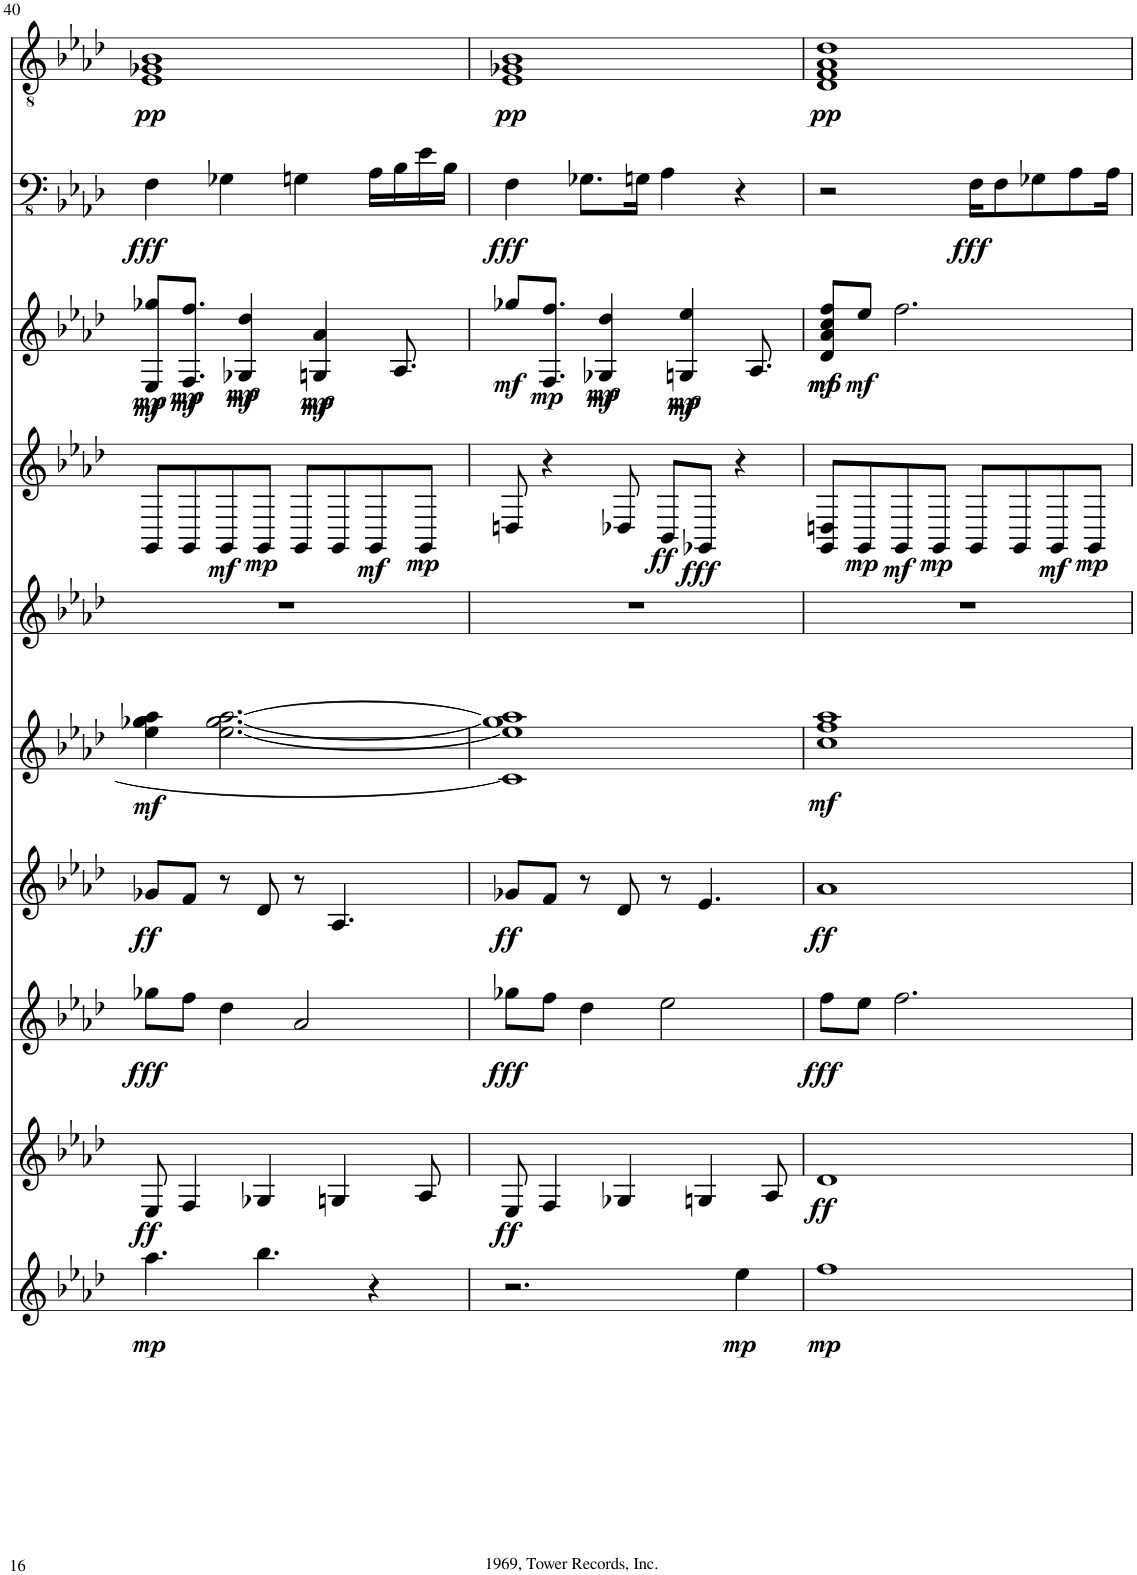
**kern	**dynam	**kern	**dynam	**kern	**dynam	**kern	**dynam	**kern	**dynam	**kern	**kern	**dynam	**kern	**dynam	**kern	**dynam	**kern	**dynam
*part10	*part10	*part9	*part9	*part8	*part8	*part7	*part7	*part6	*part6	*part5	*part4	*part4	*part3	*part3	*part2	*part2	*part1	*part1
*staff10	*staff10	*staff9	*staff9	*staff8	*staff8	*staff7	*staff7	*staff6	*staff6	*staff5	*staff4	*staff4	*staff3	*staff3	*staff2	*staff2	*staff1	*staff1
*I"Vocals	*	*I"Trombone	*	*I"Trumpet	*	*I"Sax	*	*I"Organ	*	*I"Piano interlude	*I"Piano	*	*I"Brass	*	*I"Bass	*	*I"Jazz Guitar	*
*	*	*I'Trb	*	*I'Tpt	*	*	*	*	*	*I'Pno	*I'Pno	*	*I'Brs	*	*	*	*	*
!!LO:PB:g=z
*clefG2	*	*clefG2	*	*clefG2	*	*clefG2	*	*clefG2	*	*clefG2	*clefG2	*	*clefG2	*	*clefFv4	*	*clefGv2	*
*	*	*	*	*Trd1c2	*	*Trd5c9	*	*	*	*	*	*	*	*	*	*	*	*
*k[b-e-a-d-]	*	*k[b-e-a-d-]	*	*k[b-e-a-d-]	*	*k[b-e-a-d-]	*	*k[b-e-a-d-]	*	*k[b-e-a-d-]	*k[b-e-a-d-]	*	*k[b-e-a-d-]	*	*k[b-e-a-d-]	*	*k[b-e-a-d-]	*
*M4/4	*	*M4/4	*	*M4/4	*	*M4/4	*	*M4/4	*	*M4/4	*M4/4	*	*M4/4	*	*M4/4	*	*M4/4	*
=40	=40	=40	=40	=40	=40	=40	=40	=40	=40	=40	=40	=40	=40	=40	=40	=40	=40	=40
!	!LO:DY:b	!	!LO:DY:b	!	!LO:DY:b	!	!LO:DY:b	!	!LO:DY:b	!	!	!	!	!LO:DY:b	!	!	!	!
!	!	!	!	!	!	!	!	!	!	!	!	!	!	!LO:DY:n=1:b	!	!LO:DY:b	!	!LO:DY:b
4.aa-\	mp	8E-/	ff	8gg-X\L	fff	8g-X/L	ff	4ee-\ 4gg-X\ 4aa-\	mf	1r	8GG/L	.	8E-/ 8gg-X/L	mf mp	4FF\	fff	1E- 1G-X 1B-	pp
!	!	!	!	!	!	!	!	!	!	!	!	!	!	!LO:DY:n=2:b	!	!	!	!
!	!	!	!	!	!	!	!	!	!	!	!	!	!	!LO:DY:n=3:b	!	!	!	!
.	.	4F/	.	8ff\J	.	8f/J	.	.	.	.	8GG/	.	8.F/ 8.ff/J	mf mp	.	.	.	.
!	!	!	!	!	!	!	!	!	!	!	!	!LO:DY:b	!	!	!	!	!	!
.	.	.	.	4dd-\	.	8r	.	[2.ee-\ [2.gg-\ [2.aa-\	.	.	8GG/	mf	.	.	4GG-X\	.	.	.
!	!	!	!	!	!	!	!	!	!	!	!	!	!	!LO:DY:n=4:b	!	!	!	!
!	!	!	!	!	!	!	!	!	!	!	!	!	!	!LO:DY:n=5:b	!	!	!	!
.	.	.	.	.	.	.	.	.	.	.	.	.	4G-X/ 4dd-/	mf mp	.	.	.	.
!	!	!	!	!	!	!	!	!	!	!	!	!LO:DY:b	!	!	!	!	!	!
4.bb-\	.	4G-X/	.	.	.	8d-/	.	.	.	.	8GG/J	mp	.	.	.	.	.	.
.	.	.	.	2a-/	.	8r	.	.	.	.	8GG/L	.	.	.	4GGn\	.	.	.
!	!	!	!	!	!	!	!	!	!	!	!	!	!	!LO:DY:n=6:b	!	!	!	!
!	!	!	!	!	!	!	!	!	!	!	!	!	!	!LO:DY:n=7:b	!	!	!	!
.	.	.	.	.	.	.	.	.	.	.	.	.	4Gn/ 4a-/	mf mp	.	.	.	.
.	.	4Gn/	.	.	.	4.A-/	.	.	.	.	8GG/	.	.	.	.	.	.	.
!	!	!	!	!	!	!	!	!	!	!	!	!LO:DY:b	!	!	!	!	!	!
4r	.	.	.	.	.	.	.	.	.	.	8GG/	mf	.	.	16AA-\LL	.	.	.
.	.	.	.	.	.	.	.	.	.	.	.	.	8.A-/	.	16BB-\	.	.	.
!	!	!	!	!	!	!	!	!	!	!	!	!LO:DY:b	!	!	!	!	!	!
.	.	8A-/	.	.	.	.	.	.	.	.	8GG/J	mp	.	.	16E-\	.	.	.
.	.	.	.	.	.	.	.	.	.	.	.	.	.	.	16BB-\JJ	.	.	.
=41	=41	=41	=41	=41	=41	=41	=41	=41	=41	=41	=41	=41	=41	=41	=41	=41	=41	=41
!	!	!	!LO:DY:b	!	!LO:DY:b	!	!LO:DY:b	!	!	!	!	!	!	!LO:DY:b	!	!LO:DY:b	!	!LO:DY:b
2.r	.	8E-/	ff	8gg-X\L	fff	8g-X/L	ff	1c-] 1ee-] 1gg-] 1aa-]	.	1r	8Dn/	.	8gg-X/L	mf	4FF\	fff	1E- 1G-X 1B-	pp
!	!	!	!	!	!	!	!	!	!	!	!	!	!	!LO:DY:b	!	!	!	!
.	.	4F/	.	8ff\J	.	8f/J	.	.	.	.	4r	.	8.F/ 8.ff/J	mp	.	.	.	.
.	.	.	.	4dd-\	.	8r	.	.	.	.	.	.	.	.	8.GG-X\L	.	.	.
!	!	!	!	!	!	!	!	!	!	!	!	!	!	!LO:DY:b	!	!	!	!
!	!	!	!	!	!	!	!	!	!	!	!	!	!	!LO:DY:n=1:b	!	!	!	!
.	.	.	.	.	.	.	.	.	.	.	.	.	4G-X/ 4dd-/	mf mp	.	.	.	.
.	.	4G-X/	.	.	.	8d-/	.	.	.	.	8D-X/	.	.	.	.	.	.	.
.	.	.	.	.	.	.	.	.	.	.	.	.	.	.	16GGn\Jk	.	.	.
!	!	!	!	!	!	!	!	!	!	!	!	!LO:DY:b	!	!	!	!	!	!
.	.	.	.	2ee-\	.	8r	.	.	.	.	8BB-/L	ff	.	.	4AA-\	.	.	.
!	!	!	!	!	!	!	!	!	!	!	!	!	!	!LO:DY:n=2:b	!	!	!	!
!	!	!	!	!	!	!	!	!	!	!	!	!	!	!LO:DY:n=3:b	!	!	!	!
.	.	.	.	.	.	.	.	.	.	.	.	.	4Gn/ 4ee-/	mf mp	.	.	.	.
!	!	!	!	!	!	!	!	!	!	!	!	!LO:DY:b	!	!	!	!	!	!
.	.	4Gn/	.	.	.	4.e-/	.	.	.	.	8GG-X/J	fff	.	.	.	.	.	.
!	!LO:DY:b	!	!	!	!	!	!	!	!	!	!	!	!	!	!	!	!	!
4ee-\	mp	.	.	.	.	.	.	.	.	.	4r	.	.	.	4r	.	.	.
.	.	.	.	.	.	.	.	.	.	.	.	.	8.A-/	.	.	.	.	.
.	.	8A-/	.	.	.	.	.	.	.	.	.	.	.	.	.	.	.	.
=42	=42	=42	=42	=42	=42	=42	=42	=42	=42	=42	=42	=42	=42	=42	=42	=42	=42	=42
!	!LO:DY:b	!	!LO:DY:b	!	!LO:DY:b	!	!LO:DY:b	!	!LO:DY:b	!	!	!	!	!LO:DY:b	!	!	!	!
!	!	!	!	!	!	!	!	!	!	!	!	!	!	!LO:DY:n=1:b	!	!	!	!LO:DY:b
1ff	mp	1d-	ff	8ff\L	fff	1a-	ff	1cc 1ff 1aa-	mf	1r	8GG/ 8Dn/L	.	8d-/ 8a-/ 8cc/ 8ff/L	mf mp	2r	.	1D- 1F 1A- 1d-	pp
!	!	!	!	!	!	!	!	!	!	!	!	!LO:DY:b	!	!LO:DY:n=2:b	!	!	!	!
.	.	.	.	8ee-\J	.	.	.	.	.	.	8GG/	mp	8ee-/J	mf	.	.	.	.
!	!	!	!	!	!	!	!	!	!	!	!	!LO:DY:b	!	!	!	!	!	!
.	.	.	.	2.ff\	.	.	.	.	.	.	8GG/	mf	2.ff\	.	.	.	.	.
!	!	!	!	!	!	!	!	!	!	!	!	!LO:DY:b	!	!	!	!	!	!
.	.	.	.	.	.	.	.	.	.	.	8GG/J	mp	.	.	.	.	.	.
!	!	!	!	!	!	!	!	!	!	!	!	!	!	!	!	!LO:DY:b	!	!
.	.	.	.	.	.	.	.	.	.	.	8GG/L	.	.	.	16FF\KL	fff	.	.
.	.	.	.	.	.	.	.	.	.	.	.	.	.	.	8FF\	.	.	.
.	.	.	.	.	.	.	.	.	.	.	8GG/	.	.	.	.	.	.	.
.	.	.	.	.	.	.	.	.	.	.	.	.	.	.	8GG-X\	.	.	.
!	!	!	!	!	!	!	!	!	!	!	!	!LO:DY:b	!	!	!	!	!	!
.	.	.	.	.	.	.	.	.	.	.	8GG/	mf	.	.	.	.	.	.
.	.	.	.	.	.	.	.	.	.	.	.	.	.	.	8AA-\	.	.	.
!	!	!	!	!	!	!	!	!	!	!	!	!LO:DY:b	!	!	!	!	!	!
.	.	.	.	.	.	.	.	.	.	.	8GG/J	mp	.	.	.	.	.	.
.	.	.	.	.	.	.	.	.	.	.	.	.	.	.	16AA-\Jk	.	.	.
=	=	=	=	=	=	=	=	=	=	=	=	=	=	=	=	=	=	=
*-	*-	*-	*-	*-	*-	*-	*-	*-	*-	*-	*-	*-	*-	*-	*-	*-	*-	*-
